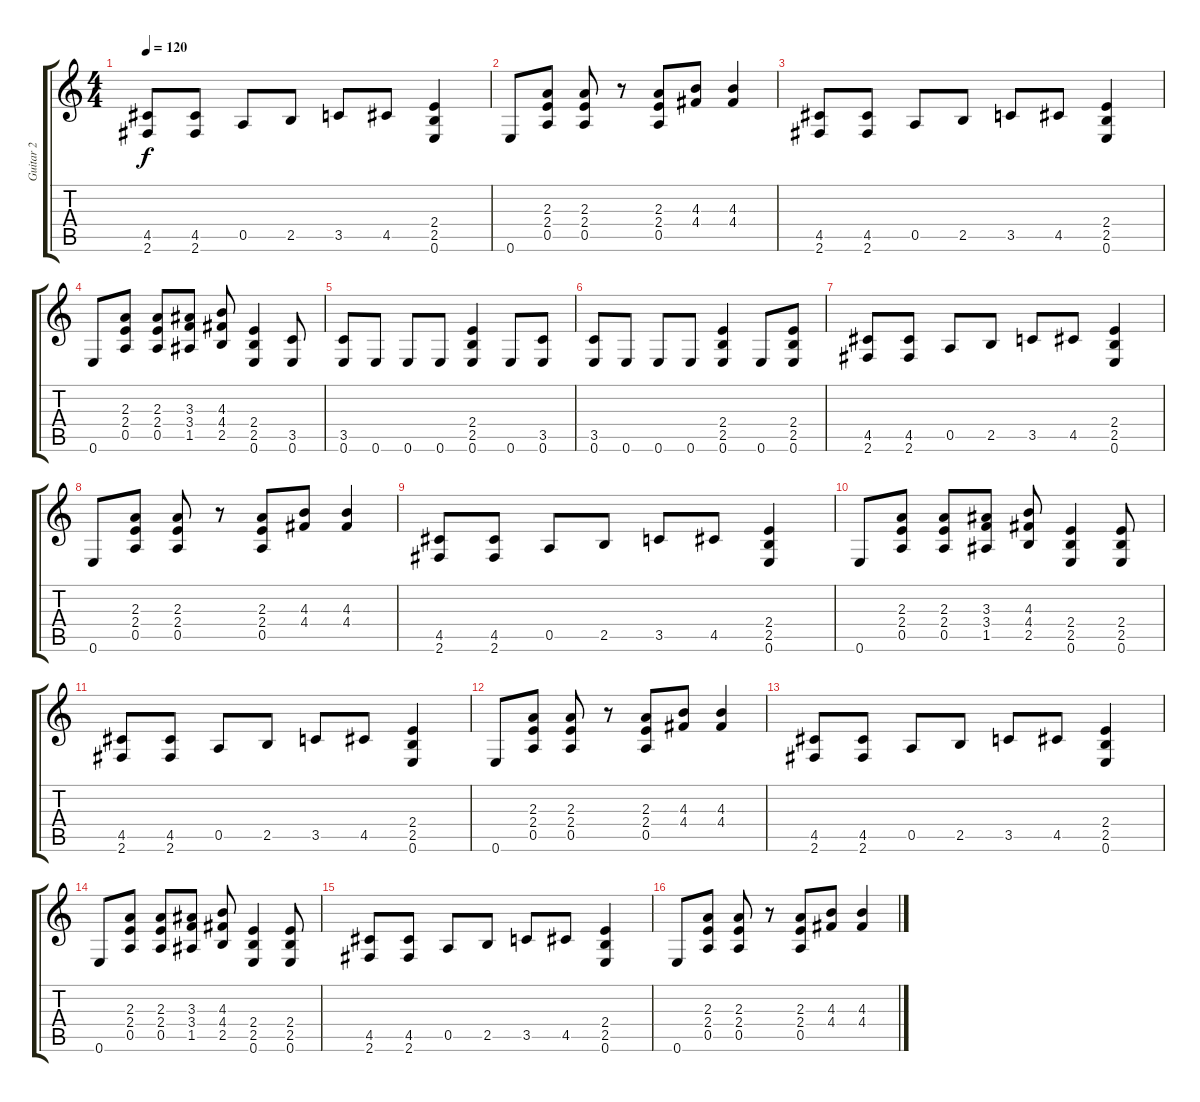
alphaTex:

\track ("Guitar 2" "Guitar 2") {instrument distortionguitar}
\staff {score tabs}
\tuning (E4 B3 G3 D3 A2 E2) {hide}
\ts (4 4)
\tempo 120
\clef g2
\ks c
(4.5 2.6).8{dy f} (4.5 2.6).8 0.5.8 2.5.8 3.5.8 4.5.8 (2.4 2.5 0.6).4 |
0.6.8 (2.3 2.4 0.5).8 (2.3 2.4 0.5).8 r.8 (2.3 2.4 0.5).8 (4.3 4.4).8 (4.3 4.4).4 |
(4.5 2.6).8 (4.5 2.6).8 0.5.8 2.5.8 3.5.8 4.5.8 (2.4 2.5 0.6).4 |
0.6.8 (2.3 2.4 0.5).8 (2.3 2.4 0.5).8 (3.3 3.4 1.5).8 (4.3 4.4 2.5).8 (2.4 2.5 0.6).4 (3.5 0.6).8 |
(3.5 0.6).8 0.6.8 0.6.8 0.6.8 (2.4 2.5 0.6).4 0.6.8 (3.5 0.6).8 |
(3.5 0.6).8 0.6.8 0.6.8 0.6.8 (2.4 2.5 0.6).4 0.6.8 (2.4 2.5 0.6).8 |
(4.5 2.6).8 (4.5 2.6).8 0.5.8 2.5.8 3.5.8 4.5.8 (2.4 2.5 0.6).4 |
0.6.8 (2.3 2.4 0.5).8 (2.3 2.4 0.5).8 r.8 (2.3 2.4 0.5).8 (4.3 4.4).8 (4.3 4.4).4 |
(4.5 2.6).8 (4.5 2.6).8 0.5.8 2.5.8 3.5.8 4.5.8 (2.4 2.5 0.6).4 |
0.6.8 (2.3 2.4 0.5).8 (2.3 2.4 0.5).8 (3.3 3.4 1.5).8 (4.3 4.4 2.5).8 (2.4 2.5 0.6).4 (2.4 2.5 0.6).8 |
(4.5 2.6).8 (4.5 2.6).8 0.5.8 2.5.8 3.5.8 4.5.8 (2.4 2.5 0.6).4 |
0.6.8 (2.3 2.4 0.5).8 (2.3 2.4 0.5).8 r.8 (2.3 2.4 0.5).8 (4.3 4.4).8 (4.3 4.4).4 |
(4.5 2.6).8 (4.5 2.6).8 0.5.8 2.5.8 3.5.8 4.5.8 (2.4 2.5 0.6).4 |
0.6.8 (2.3 2.4 0.5).8 (2.3 2.4 0.5).8 (3.3 3.4 1.5).8 (4.3 4.4 2.5).8 (2.4 2.5 0.6).4 (2.4 2.5 0.6).8 |
(4.5 2.6).8 (4.5 2.6).8 0.5.8 2.5.8 3.5.8 4.5.8 (2.4 2.5 0.6).4 |
0.6.8 (2.3 2.4 0.5).8 (2.3 2.4 0.5).8 r.8 (2.3 2.4 0.5).8 (4.3 4.4).8 (4.3 4.4).4
